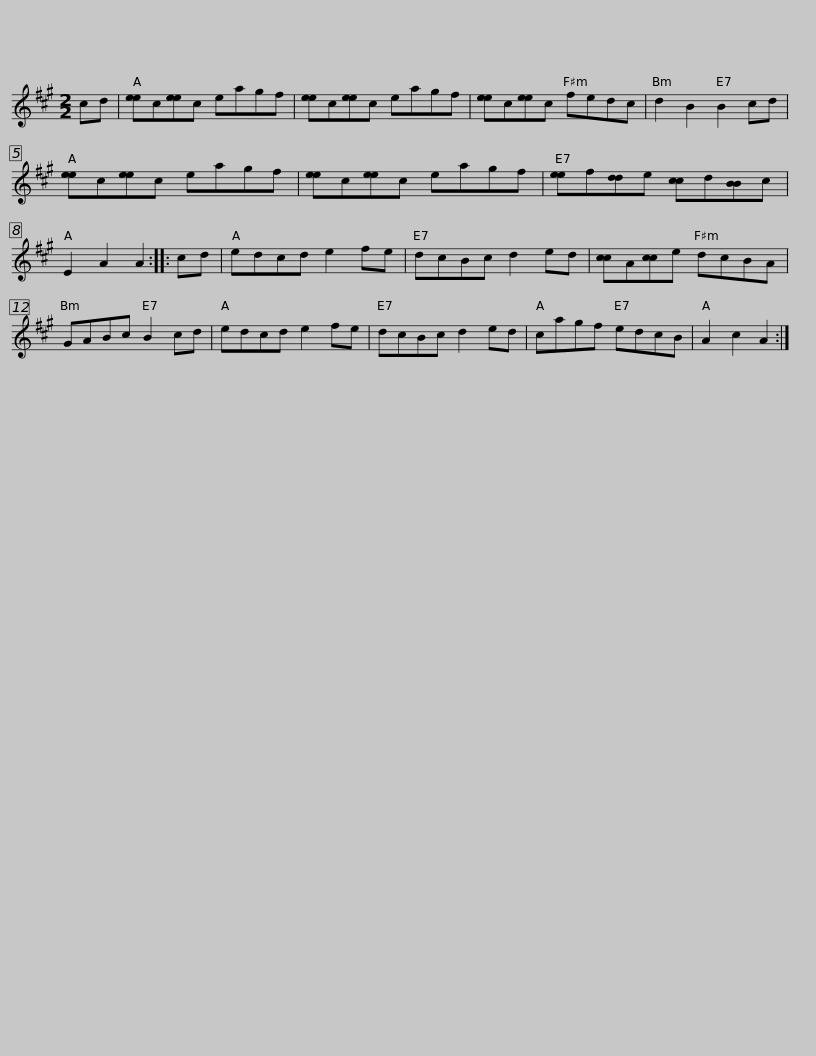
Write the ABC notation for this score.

X:1
L:1/8
M:2/2
I:linebreak $
K:A
V:1 treble
V:1
 cd | [ee]c[ee]c eagf | [ee]c[ee]c eagf | [ee]c[ee]c fedc | d2 B2 B2 cd |$ %5
 [ee]c[ee]c eagf | [ee]c[ee]c eagf | [ee]f[dd]e [cc]d[BB]c | E2 A2 A2 :: cd | %10
 edcd e2 fe |$ dcBc d2 ed | [cc]A[cc]e dcBA | GABc B2 cd | edcd e2 fe | %15
 dcBc d2 ed |$ cagf edcB | A2 c2 A2 :| %18
